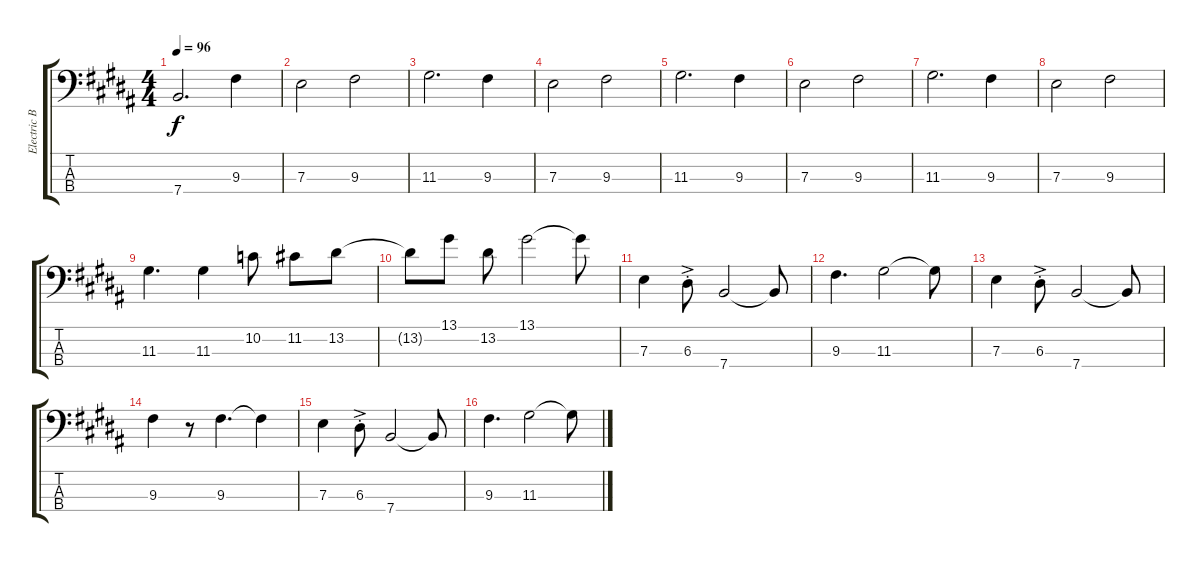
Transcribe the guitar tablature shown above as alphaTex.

\track ("Electric Bass" "Electric B") {instrument electricbassfinger}
\staff {score tabs}
\tuning (G2 D2 A1 E1) {hide}
\ts (4 4)
\tempo 96
\clef f4
\ks b
7.4{t}.2{d dy f} 9.3.4 |
7.3.2 9.3.2 |
11.3.2{d} 9.3.4 |
7.3.2 9.3.2 |
11.3.2{d} 9.3.4 |
7.3.2 9.3.2 |
11.3.2{d} 9.3.4 |
7.3.2 9.3.2 |
11.3.4{d} 11.3.4 10.2.8 11.2.8 13.2.8 |
13.2{t}.8 13.1.8 13.2.8 13.1.2 13.1{t}.8 |
7.3.4 6.3{ac st}.8 7.4.2 7.4{t}.8 |
9.3.4{d} 11.3.2 11.3{t}.8 |
7.3.4 6.3{ac st}.8 7.4.2 7.4{t}.8 |
9.3.4 r.8 9.3.4{d} 9.3{t}.4 |
7.3.4 6.3{ac st}.8 7.4.2 7.4{t}.8 |
9.3.4{d} 11.3.2 11.3{t}.8
